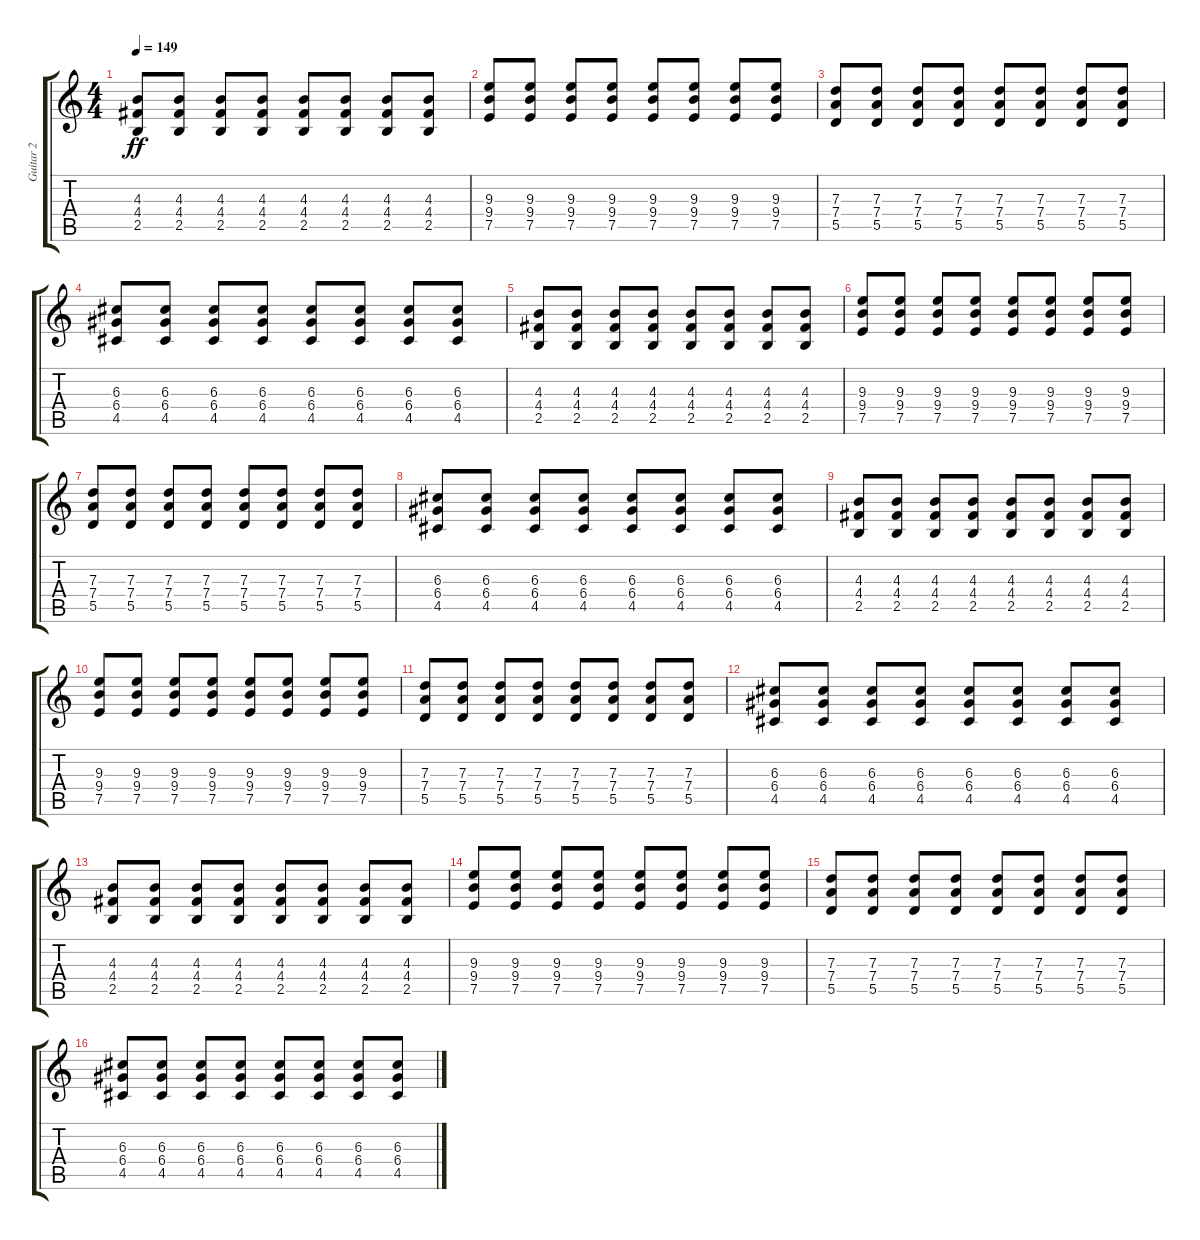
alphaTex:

\track ("Guitar 2" "Guitar 2") {instrument distortionguitar}
\staff {score tabs}
\tuning (E4 B3 G3 D3 A2 E2) {hide}
\ts (4 4)
\tempo 149
\clef g2
\ks c
(4.3 4.4 2.5).8{dy ff} (4.3 4.4 2.5).8 (4.3 4.4 2.5).8 (4.3 4.4 2.5).8 (4.3 4.4 2.5).8 (4.3 4.4 2.5).8 (4.3 4.4 2.5).8 (4.3 4.4 2.5).8 |
(9.3 9.4 7.5).8 (9.3 9.4 7.5).8 (9.3 9.4 7.5).8 (9.3 9.4 7.5).8 (9.3 9.4 7.5).8 (9.3 9.4 7.5).8 (9.3 9.4 7.5).8 (9.3 9.4 7.5).8 |
(7.3 7.4 5.5).8 (7.3 7.4 5.5).8 (7.3 7.4 5.5).8 (7.3 7.4 5.5).8 (7.3 7.4 5.5).8 (7.3 7.4 5.5).8 (7.3 7.4 5.5).8 (7.3 7.4 5.5).8 |
(6.3 6.4 4.5).8 (6.3 6.4 4.5).8 (6.3 6.4 4.5).8 (6.3 6.4 4.5).8 (6.3 6.4 4.5).8 (6.3 6.4 4.5).8 (6.3 6.4 4.5).8 (6.3 6.4 4.5).8 |
(4.3 4.4 2.5).8 (4.3 4.4 2.5).8 (4.3 4.4 2.5).8 (4.3 4.4 2.5).8 (4.3 4.4 2.5).8 (4.3 4.4 2.5).8 (4.3 4.4 2.5).8 (4.3 4.4 2.5).8 |
(9.3 9.4 7.5).8 (9.3 9.4 7.5).8 (9.3 9.4 7.5).8 (9.3 9.4 7.5).8 (9.3 9.4 7.5).8 (9.3 9.4 7.5).8 (9.3 9.4 7.5).8 (9.3 9.4 7.5).8 |
(7.3 7.4 5.5).8 (7.3 7.4 5.5).8 (7.3 7.4 5.5).8 (7.3 7.4 5.5).8 (7.3 7.4 5.5).8 (7.3 7.4 5.5).8 (7.3 7.4 5.5).8 (7.3 7.4 5.5).8 |
(6.3 6.4 4.5).8 (6.3 6.4 4.5).8 (6.3 6.4 4.5).8 (6.3 6.4 4.5).8 (6.3 6.4 4.5).8 (6.3 6.4 4.5).8 (6.3 6.4 4.5).8 (6.3 6.4 4.5).8 |
(4.3 4.4 2.5).8 (4.3 4.4 2.5).8 (4.3 4.4 2.5).8 (4.3 4.4 2.5).8 (4.3 4.4 2.5).8 (4.3 4.4 2.5).8 (4.3 4.4 2.5).8 (4.3 4.4 2.5).8 |
(9.3 9.4 7.5).8 (9.3 9.4 7.5).8 (9.3 9.4 7.5).8 (9.3 9.4 7.5).8 (9.3 9.4 7.5).8 (9.3 9.4 7.5).8 (9.3 9.4 7.5).8 (9.3 9.4 7.5).8 |
(7.3 7.4 5.5).8 (7.3 7.4 5.5).8 (7.3 7.4 5.5).8 (7.3 7.4 5.5).8 (7.3 7.4 5.5).8 (7.3 7.4 5.5).8 (7.3 7.4 5.5).8 (7.3 7.4 5.5).8 |
(6.3 6.4 4.5).8 (6.3 6.4 4.5).8 (6.3 6.4 4.5).8 (6.3 6.4 4.5).8 (6.3 6.4 4.5).8 (6.3 6.4 4.5).8 (6.3 6.4 4.5).8 (6.3 6.4 4.5).8 |
(4.3 4.4 2.5).8 (4.3 4.4 2.5).8 (4.3 4.4 2.5).8 (4.3 4.4 2.5).8 (4.3 4.4 2.5).8 (4.3 4.4 2.5).8 (4.3 4.4 2.5).8 (4.3 4.4 2.5).8 |
(9.3 9.4 7.5).8 (9.3 9.4 7.5).8 (9.3 9.4 7.5).8 (9.3 9.4 7.5).8 (9.3 9.4 7.5).8 (9.3 9.4 7.5).8 (9.3 9.4 7.5).8 (9.3 9.4 7.5).8 |
(7.3 7.4 5.5).8 (7.3 7.4 5.5).8 (7.3 7.4 5.5).8 (7.3 7.4 5.5).8 (7.3 7.4 5.5).8 (7.3 7.4 5.5).8 (7.3 7.4 5.5).8 (7.3 7.4 5.5).8 |
(6.3 6.4 4.5).8 (6.3 6.4 4.5).8 (6.3 6.4 4.5).8 (6.3 6.4 4.5).8 (6.3 6.4 4.5).8 (6.3 6.4 4.5).8 (6.3 6.4 4.5).8 (6.3 6.4 4.5).8
